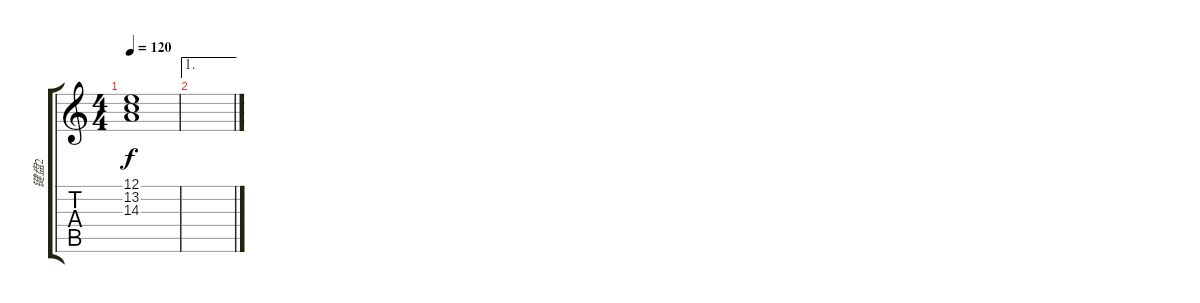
\track ("键盘2" "键盘2") {instrument lead2sawtooth}
\staff {score tabs}
\tuning (E4 B3 G3 D3 A2 E2) {hide}
\ts (4 4)
\tempo 120
\clef g2
\ks c
(12.1{t} 13.2{t} 14.3{t}).1{dy f} |
\ae 1
